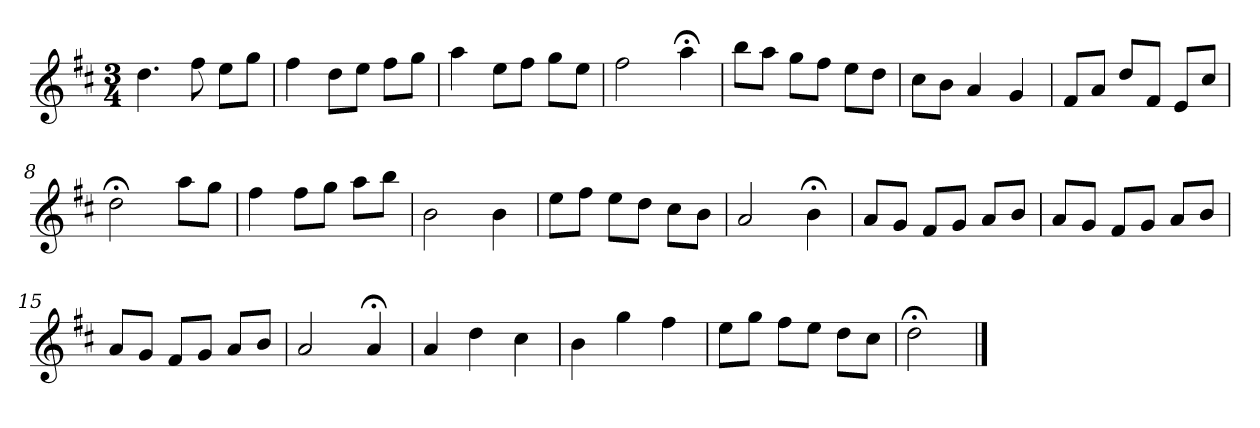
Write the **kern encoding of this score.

**kern
*part1
*staff1
*k[f#c#]
*D:
*M3/4
*MM120
=1
4.dd
8ff#
8eeL
8ggJ
=2
4ff#
8ddL
8eeJ
8ff#L
8ggJ
=3
4aa
8eeL
8ff#J
8ggL
8eeJ
=4
2ff#
4aa;<
=5
8bbL
8aaJ
8ggL
8ff#J
8eeL
8ddJ
=6
8cc#L
8bJ
4a
4g
=7
8f#L
8aJ
8ddL
8f#J
8eL
8cc#J
=8
2dd;<
8aaL
8ggJ
=9
4ff#
8ff#L
8ggJ
8aaL
8bbJ
=10
2b
4b
=11
8eeL
8ff#J
8eeL
8ddJ
8cc#L
8bJ
=12
2a
4b;<
=13
8aL
8gJ
8f#L
8gJ
8aL
8bJ
=14
8aL
8gJ
8f#L
8gJ
8aL
8bJ
=15
8aL
8gJ
8f#L
8gJ
8aL
8bJ
=16
2a
4a;<
=17
4a
4dd
4cc#
=18
4b
4gg
4ff#
=19
8eeL
8ggJ
8ff#L
8eeJ
8ddL
8cc#J
=20
2dd;<
==
*-
